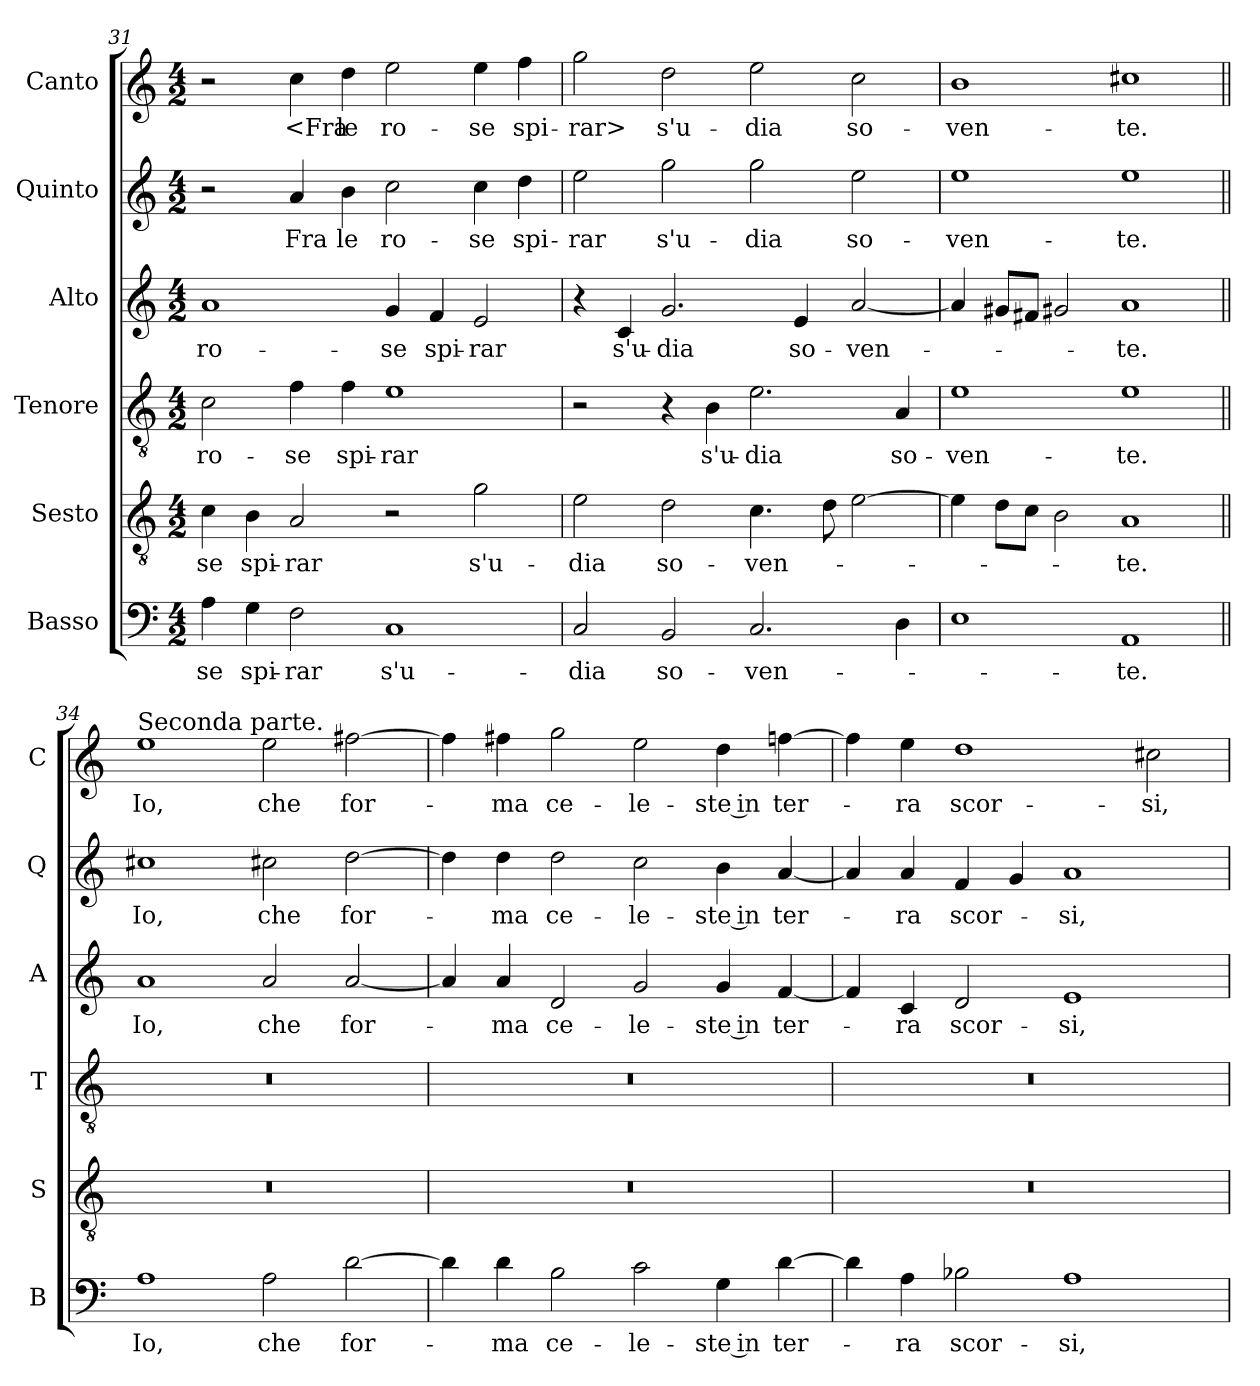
**kern	**text	**kern	**text	**kern	**text	**kern	**text	**kern	**text	**kern	**text
*part6	*part6	*part5	*part5	*part4	*part4	*part3	*part3	*part2	*part2	*part1	*part1
*staff6	*staff6	*staff5	*staff5	*staff4	*staff4	*staff3	*staff3	*staff2	*staff2	*staff1	*staff1
*I"Basso	*	*I"Sesto	*	*I"Tenore	*	*I"Alto	*	*I"Quinto	*	*I"Canto	*
*I'B	*	*I'S	*	*I'T	*	*I'A	*	*I'Q	*	*I'C	*
*clefF4	*	*clefGv2	*	*clefGv2	*	*clefG2	*	*clefG2	*	*clefG2	*
*k[]	*	*k[]	*	*k[]	*	*k[]	*	*k[]	*	*k[]	*
*a:	*	*a:	*	*a:	*	*a:	*	*a:	*	*a:	*
*M4/2	*	*M4/2	*	*M4/2	*	*M4/2	*	*M4/2	*	*M4/2	*
=31	=31	=31	=31	=31	=31	=31	=31	=31	=31	=31	=31
4A	-se	4c	-se	2c	ro-	1a	ro-	2r	.	2r	.
4G	spi-	4B	spi-	.	.	.	.	.	.	.	.
2F	-rar	2A	-rar	4f	-se	.	.	4a	Fra	4cc	<Fra
.	.	.	.	4f	spi-	.	.	4b	le	4dd	le
1C	s'u-	2r	.	1e	-rar	4g	-se	2cc	ro-	2ee	ro-
.	.	.	.	.	.	4f	spi-	.	.	.	.
.	.	2g	s'u-	.	.	2e	-rar	4cc	-se	4ee	-se
.	.	.	.	.	.	.	.	4dd	spi-	4ff	spi-
=32	=32	=32	=32	=32	=32	=32	=32	=32	=32	=32	=32
2C	-dia	2e	-dia	2r	.	4r	.	2ee	-rar	2gg	-rar>
.	.	.	.	.	.	4c	s'u-	.	.	.	.
2BB	so-	2d	so-	4r	.	2.g	-dia	2gg	s'u-	2dd	s'u-
.	.	.	.	4B	s'u-	.	.	.	.	.	.
2.C	-ven-	4.c	-ven-	2.e	-dia	.	.	2gg	-dia	2ee	-dia
.	.	.	.	.	.	4e	so-	.	.	.	.
.	.	8d	.	.	.	.	.	.	.	.	.
.	.	[2e	.	.	.	[2a	-ven-	2ee	so-	2cc	so-
4D	.	.	.	4A	so-	.	.	.	.	.	.
=33	=33	=33	=33	=33	=33	=33	=33	=33	=33	=33	=33
1E	.	4e]	.	1e	-ven-	4a]	.	1ee	-ven-	1b	-ven-
.	.	8dL	.	.	.	8g#XL	.	.	.	.	.
.	.	8cJ	.	.	.	8f#XJ	.	.	.	.	.
.	.	2B	.	.	.	2g#X	.	.	.	.	.
1AA	-te.	1A	-te.	1e	-te.	1a	-te.	1ee	-te.	1cc#X	-te.
=34||	=34||	=34||	=34||	=34||	=34||	=34||	=34||	=34||	=34||	=34||	=34||
!	!	!	!	!	!	!	!	!	!	!LO:TX:a:t=Seconda parte.	!
1A	Io,	0r	.	0r	.	1a	Io,	1cc#X	Io,	1ee	Io,
2A	che	.	.	.	.	2a	che	2cc#X	che	2ee	che
[2d	for-	.	.	.	.	[2a	for-	[2dd	for-	[2ff#X	for-
=35	=35	=35	=35	=35	=35	=35	=35	=35	=35	=35	=35
4d]	.	0r	.	0r	.	4a]	.	4dd]	.	4ff#]	.
4d	-ma	.	.	.	.	4a	-ma	4dd	-ma	4ff#X	-ma
2B	ce-	.	.	.	.	2d	ce-	2dd	ce-	2gg	ce-
2c	-le-	.	.	.	.	2g	-le-	2cc	-le-	2ee	-le-
4G	-ste in	.	.	.	.	4g	-ste in	4b	-ste in	4dd	-ste in
[4d	ter-	.	.	.	.	[4f	ter-	[4a	ter-	[4ffn	ter-
=36	=36	=36	=36	=36	=36	=36	=36	=36	=36	=36	=36
4d]	.	0r	.	0r	.	4f]	.	4a]	.	4ff]	.
4A	-ra	.	.	.	.	4c	-ra	4a	-ra	4ee	-ra
2B-X	scor-	.	.	.	.	2d	scor-	4f	scor-	1dd	scor-
.	.	.	.	.	.	.	.	4g	.	.	.
1A	-si,	.	.	.	.	1e	-si,	1a	-si,	.	.
.	.	.	.	.	.	.	.	.	.	2cc#X	-si,
=	=	=	=	=	=	=	=	=	=	=	=
*-	*-	*-	*-	*-	*-	*-	*-	*-	*-	*-	*-
